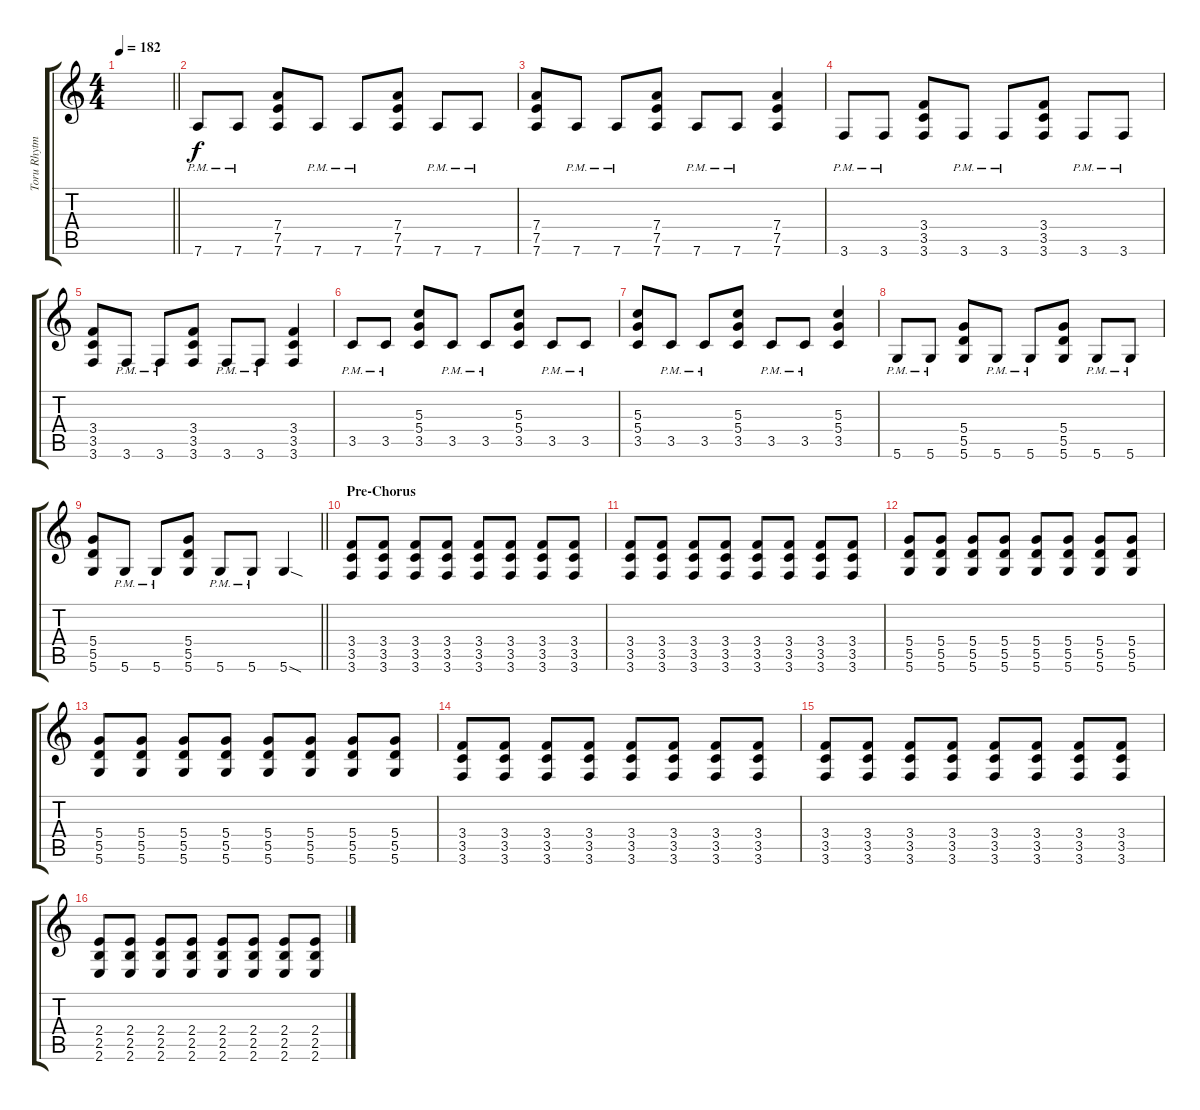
\track ("Toru Rhytm" "Toru Rhytm") {instrument overdrivenguitar}
\staff {score tabs}
\tuning (E4 B3 G3 D3 A2 D2) {hide}
\ts (4 4)
\tempo 182
\clef g2
\barLineRight lightlight
\ks c
|
\section ("" "")
7.6{pm}.8 7.6{pm}.8 (7.4 7.5 7.6).8 7.6{pm}.8 7.6{pm}.8 (7.4 7.5 7.6).8 7.6{pm}.8 7.6{pm}.8 |
(7.4 7.5 7.6).8 7.6{pm}.8 7.6{pm}.8 (7.4 7.5 7.6).8 7.6{pm}.8 7.6{pm}.8 (7.4 7.5 7.6).4 |
3.6{pm}.8 3.6{pm}.8 (3.4 3.5 3.6).8 3.6{pm}.8 3.6{pm}.8 (3.4 3.5 3.6).8 3.6{pm}.8 3.6{pm}.8 |
(3.4 3.5 3.6).8 3.6{pm}.8 3.6{pm}.8 (3.4 3.5 3.6).8 3.6{pm}.8 3.6{pm}.8 (3.4 3.5 3.6).4 |
3.5{pm}.8 3.5{pm}.8 (5.3 5.4 3.5).8 3.5{pm}.8 3.5{pm}.8 (5.3 5.4 3.5).8 3.5{pm}.8 3.5{pm}.8 |
(5.3 5.4 3.5).8 3.5{pm}.8 3.5{pm}.8 (5.3 5.4 3.5).8 3.5{pm}.8 3.5{pm}.8 (5.3 5.4 3.5).4 |
5.6{pm}.8 5.6{pm}.8 (5.4 5.5 5.6).8 5.6{pm}.8 5.6{pm}.8 (5.4 5.5 5.6).8 5.6{pm}.8 5.6{pm}.8 |
\barLineRight lightlight
(5.4 5.5 5.6).8 5.6{pm}.8 5.6{pm}.8 (5.4 5.5 5.6).8 5.6{pm}.8 5.6{pm}.8 5.6{sod}.4 |
\section ("" "Pre-Chorus")
(3.4 3.5 3.6).8 (3.4 3.5 3.6).8 (3.4 3.5 3.6).8 (3.4 3.5 3.6).8 (3.4 3.5 3.6).8 (3.4 3.5 3.6).8 (3.4 3.5 3.6).8 (3.4 3.5 3.6).8 |
(3.4 3.5 3.6).8 (3.4 3.5 3.6).8 (3.4 3.5 3.6).8 (3.4 3.5 3.6).8 (3.4 3.5 3.6).8 (3.4 3.5 3.6).8 (3.4 3.5 3.6).8 (3.4 3.5 3.6).8 |
(5.4 5.5 5.6).8 (5.4 5.5 5.6).8 (5.4 5.5 5.6).8 (5.4 5.5 5.6).8 (5.4 5.5 5.6).8 (5.4 5.5 5.6).8 (5.4 5.5 5.6).8 (5.4 5.5 5.6).8 |
(5.4 5.5 5.6).8 (5.4 5.5 5.6).8 (5.4 5.5 5.6).8 (5.4 5.5 5.6).8 (5.4 5.5 5.6).8 (5.4 5.5 5.6).8 (5.4 5.5 5.6).8 (5.4 5.5 5.6).8 |
(3.4 3.5 3.6).8 (3.4 3.5 3.6).8 (3.4 3.5 3.6).8 (3.4 3.5 3.6).8 (3.4 3.5 3.6).8 (3.4 3.5 3.6).8 (3.4 3.5 3.6).8 (3.4 3.5 3.6).8 |
(3.4 3.5 3.6).8 (3.4 3.5 3.6).8 (3.4 3.5 3.6).8 (3.4 3.5 3.6).8 (3.4 3.5 3.6).8 (3.4 3.5 3.6).8 (3.4 3.5 3.6).8 (3.4 3.5 3.6).8 |
(2.4 2.5 2.6).8 (2.4 2.5 2.6).8 (2.4 2.5 2.6).8 (2.4 2.5 2.6).8 (2.4 2.5 2.6).8 (2.4 2.5 2.6).8 (2.4 2.5 2.6).8 (2.4 2.5 2.6).8
